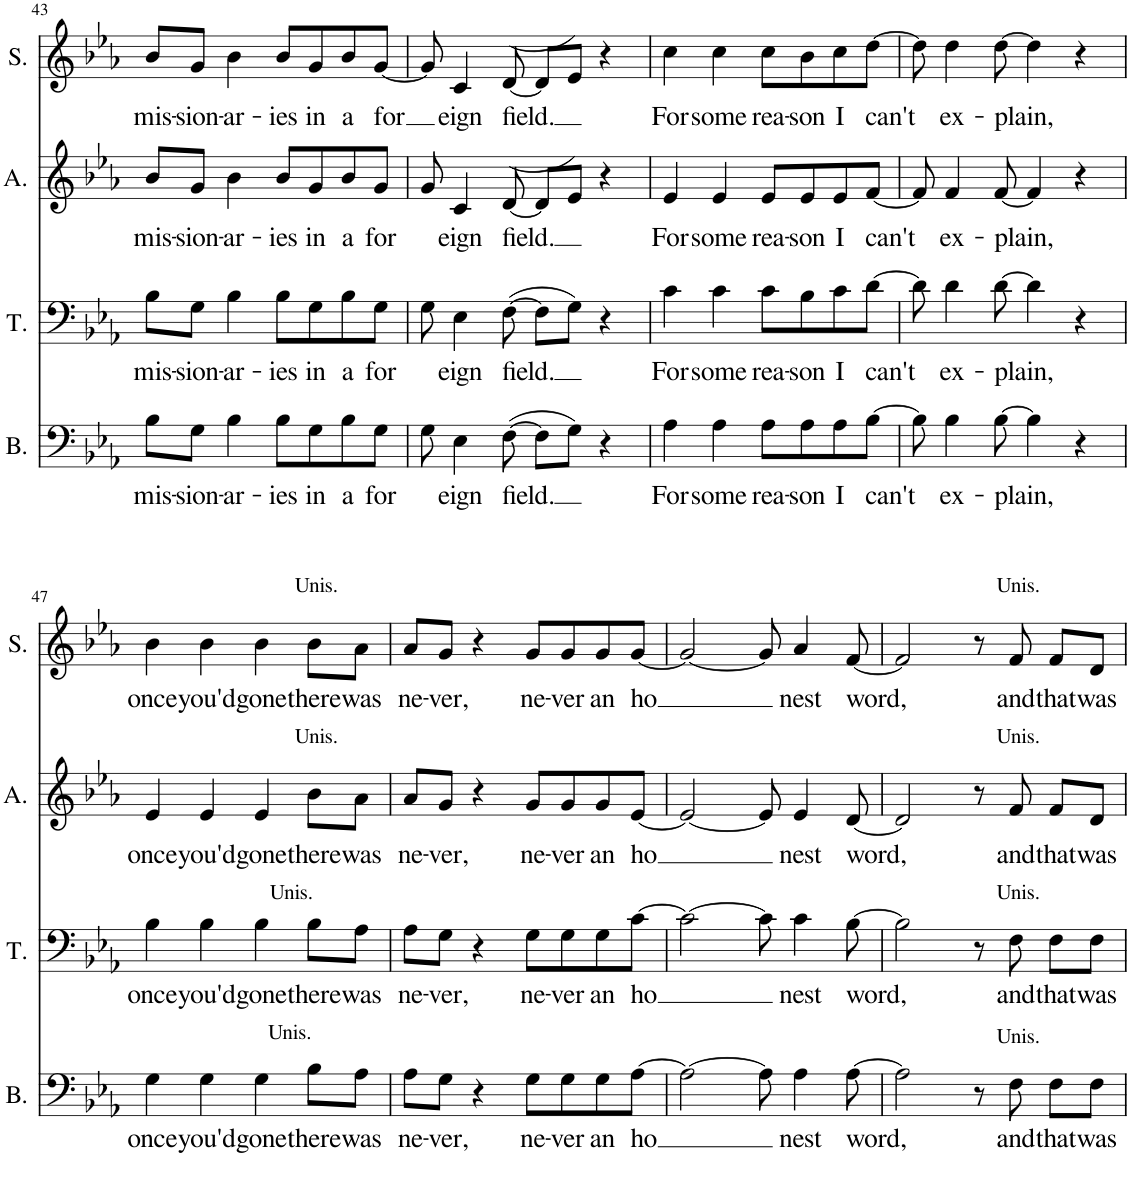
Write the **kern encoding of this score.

**kern	**text	**kern	**text	**kern	**text	**kern	**text
*part4	*part4	*part3	*part3	*part2	*part2	*part1	*part1
*staff4	*staff4	*staff3	*staff3	*staff2	*staff2	*staff1	*staff1
*I"Bas	*	*I"Tenor	*	*I"Alt	*	*I"Sopraan	*
*I'B.	*	*I'T.	*	*I'A.	*	*I'S.	*
!!LO:PB:g=z
*clefF4	*	*clefF4	*	*clefG2	*	*clefG2	*
*k[b-e-a-]	*	*k[b-e-a-]	*	*k[b-e-a-]	*	*k[b-e-a-]	*
*M4/4	*	*M4/4	*	*M4/4	*	*M4/4	*
=43	=43	=43	=43	=43	=43	=43	=43
!	!LO:LY:b	!	!LO:LY:b	!	!LO:LY:b	!	!LO:LY:b
8B-\L	mis-	8B-\L	mis-	8b-/L	mis-	8b-/L	mis-
!	!LO:LY:b	!	!LO:LY:b	!	!LO:LY:b	!	!LO:LY:b
8G\J	-sion-	8G\J	-sion-	8g/J	-sion-	8g/J	-sion-
!	!LO:LY:b	!	!LO:LY:b	!	!LO:LY:b	!	!LO:LY:b
4B-\	-ar-	4B-\	-ar-	4b-\	-ar-	4b-\	-ar-
!	!LO:LY:b	!	!LO:LY:b	!	!LO:LY:b	!	!LO:LY:b
8B-\L	-ies	8B-\L	-ies	8b-/L	-ies	8b-/L	-ies
!	!LO:LY:b	!	!LO:LY:b	!	!LO:LY:b	!	!LO:LY:b
8G\	in	8G\	in	8g/	in	8g/	in
!	!LO:LY:b	!	!LO:LY:b	!	!LO:LY:b	!	!LO:LY:b
8B-\	a	8B-\	a	8b-/	a	8b-/	a
!	!LO:LY:b	!	!LO:LY:b	!	!LO:LY:b	!	!LO:LY:b
8G\J	for	8G\J	for	8g/J	for	[8g/J	for
=44	=44	=44	=44	=44	=44	=44	=44
8G\	.	8G\	.	8g/	.	8g/]	.
!	!LO:LY:b	!	!LO:LY:b	!	!LO:LY:b	!	!LO:LY:b
4E-\	eign	4E-\	eign	4c/	eign	4c/	eign
!	!LO:LY:b	!	!LO:LY:b	!	!LO:LY:b	!	!LO:LY:b
([8F\	field.	([8F\	field.	([8d/	field.	([8d/	field.
8F\L]	.	8F\L]	.	8d/L]	.	8d/L]	.
8G\J)	.	8G\J)	.	8e-/J)	.	8e-/J)	.
4r	.	4r	.	4r	.	4r	.
=45	=45	=45	=45	=45	=45	=45	=45
!	!LO:LY:b	!	!LO:LY:b	!	!LO:LY:b	!	!LO:LY:b
4A-\	For	4c\	For	4e-/	For	4cc\	For
!	!LO:LY:b	!	!LO:LY:b	!	!LO:LY:b	!	!LO:LY:b
4A-\	some	4c\	some	4e-/	some	4cc\	some
!	!LO:LY:b	!	!LO:LY:b	!	!LO:LY:b	!	!LO:LY:b
8A-\L	rea-	8c\L	rea-	8e-/L	rea-	8cc\L	rea-
!	!LO:LY:b	!	!LO:LY:b	!	!LO:LY:b	!	!LO:LY:b
8A-\	-son	8B-\	-son	8e-/	-son	8b-\	-son
!	!LO:LY:b	!	!LO:LY:b	!	!LO:LY:b	!	!LO:LY:b
8A-\	I	8c\	I	8e-/	I	8cc\	I
!	!LO:LY:b	!	!LO:LY:b	!	!LO:LY:b	!	!LO:LY:b
[8B-\J	can't	[8d\J	can't	[8f/J	can't	[8dd\J	can't
=46	=46	=46	=46	=46	=46	=46	=46
8B-\]	.	8d\]	.	8f/]	.	8dd\]	.
!	!LO:LY:b	!	!LO:LY:b	!	!LO:LY:b	!	!LO:LY:b
4B-\	ex-	4d\	ex-	4f/	ex-	4dd\	ex-
!	!LO:LY:b	!	!LO:LY:b	!	!LO:LY:b	!	!LO:LY:b
[8B-\	-plain,	[8d\	-plain,	[8f/	-plain,	[8dd\	-plain,
4B-\]	.	4d\]	.	4f/]	.	4dd\]	.
4r	.	4r	.	4r	.	4r	.
!!LO:LB:g=z
=47	=47	=47	=47	=47	=47	=47	=47
!	!LO:LY:b	!	!LO:LY:b	!	!LO:LY:b	!	!LO:LY:b
4G\	once	4B-\	once	4e-/	once	4b-\	once
!	!LO:LY:b	!	!LO:LY:b	!	!LO:LY:b	!	!LO:LY:b
4G\	you'd	4B-\	you'd	4e-/	you'd	4b-\	you'd
!	!LO:LY:b	!	!LO:LY:b	!	!LO:LY:b	!	!LO:LY:b
4G\	gone	4B-\	gone	4e-/	gone	4b-\	gone
!	!	!	!	!	!	!LO:TX:a:t=Unis.	!
!	!	!	!	!LO:TX:a:t=Unis.	!	!	!
!	!	!LO:TX:a:t=Unis.	!	!	!	!	!
!LO:TX:a:t=Unis.	!	!	!	!	!	!	!
!	!LO:LY:b	!	!LO:LY:b	!	!LO:LY:b	!	!LO:LY:b
8B-\L	there	8B-\L	there	8b-\L	there	8b-\L	there
!	!LO:LY:b	!	!LO:LY:b	!	!LO:LY:b	!	!LO:LY:b
8A-\J	was	8A-\J	was	8a-\J	was	8a-\J	was
=48	=48	=48	=48	=48	=48	=48	=48
!	!LO:LY:b	!	!LO:LY:b	!	!LO:LY:b	!	!LO:LY:b
8A-\L	ne-	8A-\L	ne-	8a-/L	ne-	8a-/L	ne-
!	!LO:LY:b	!	!LO:LY:b	!	!LO:LY:b	!	!LO:LY:b
8G\J	-ver,	8G\J	-ver,	8g/J	-ver,	8g/J	-ver,
4r	.	4r	.	4r	.	4r	.
!	!LO:LY:b	!	!LO:LY:b	!	!LO:LY:b	!	!LO:LY:b
8G\L	ne-	8G\L	ne-	8g/L	ne-	8g/L	ne-
!	!LO:LY:b	!	!LO:LY:b	!	!LO:LY:b	!	!LO:LY:b
8G\	-ver	8G\	-ver	8g/	-ver	8g/	-ver
!	!LO:LY:b	!	!LO:LY:b	!	!LO:LY:b	!	!LO:LY:b
8G\	an	8G\	an	8g/	an	8g/	an
!	!LO:LY:b	!	!LO:LY:b	!	!LO:LY:b	!	!LO:LY:b
[8A-\J	ho	[8c\J	ho	[8e-/J	ho	[8g/J	ho
=49	=49	=49	=49	=49	=49	=49	=49
2A-\_	.	2c\_	.	2e-/_	.	2g/_	.
8A-\]	.	8c\]	.	8e-/]	.	8g/]	.
!	!LO:LY:b	!	!LO:LY:b	!	!LO:LY:b	!	!LO:LY:b
4A-\	nest	4c\	nest	4e-/	nest	4a-/	nest
!	!LO:LY:b	!	!LO:LY:b	!	!LO:LY:b	!	!LO:LY:b
[8A-\	word,	[8B-\	word,	[8d/	word,	[8f/	word,
=50	=50	=50	=50	=50	=50	=50	=50
2A-\]	.	2B-\]	.	2d/]	.	2f/]	.
8r	.	8r	.	8r	.	8r	.
!	!	!	!	!	!	!LO:TX:a:t=Unis.	!
!	!	!	!	!LO:TX:a:t=Unis.	!	!	!
!	!	!LO:TX:a:t=Unis.	!	!	!	!	!
!LO:TX:a:t=Unis.	!	!	!	!	!	!	!
!	!LO:LY:b	!	!LO:LY:b	!	!LO:LY:b	!	!LO:LY:b
8F\	and	8F\	and	8f/	and	8f/	and
!	!LO:LY:b	!	!LO:LY:b	!	!LO:LY:b	!	!LO:LY:b
8F\L	that	8F\L	that	8f/L	that	8f/L	that
!	!LO:LY:b	!	!LO:LY:b	!	!LO:LY:b	!	!LO:LY:b
8F\J	was	8F\J	was	8d/J	was	8d/J	was
=	=	=	=	=	=	=	=
*-	*-	*-	*-	*-	*-	*-	*-
